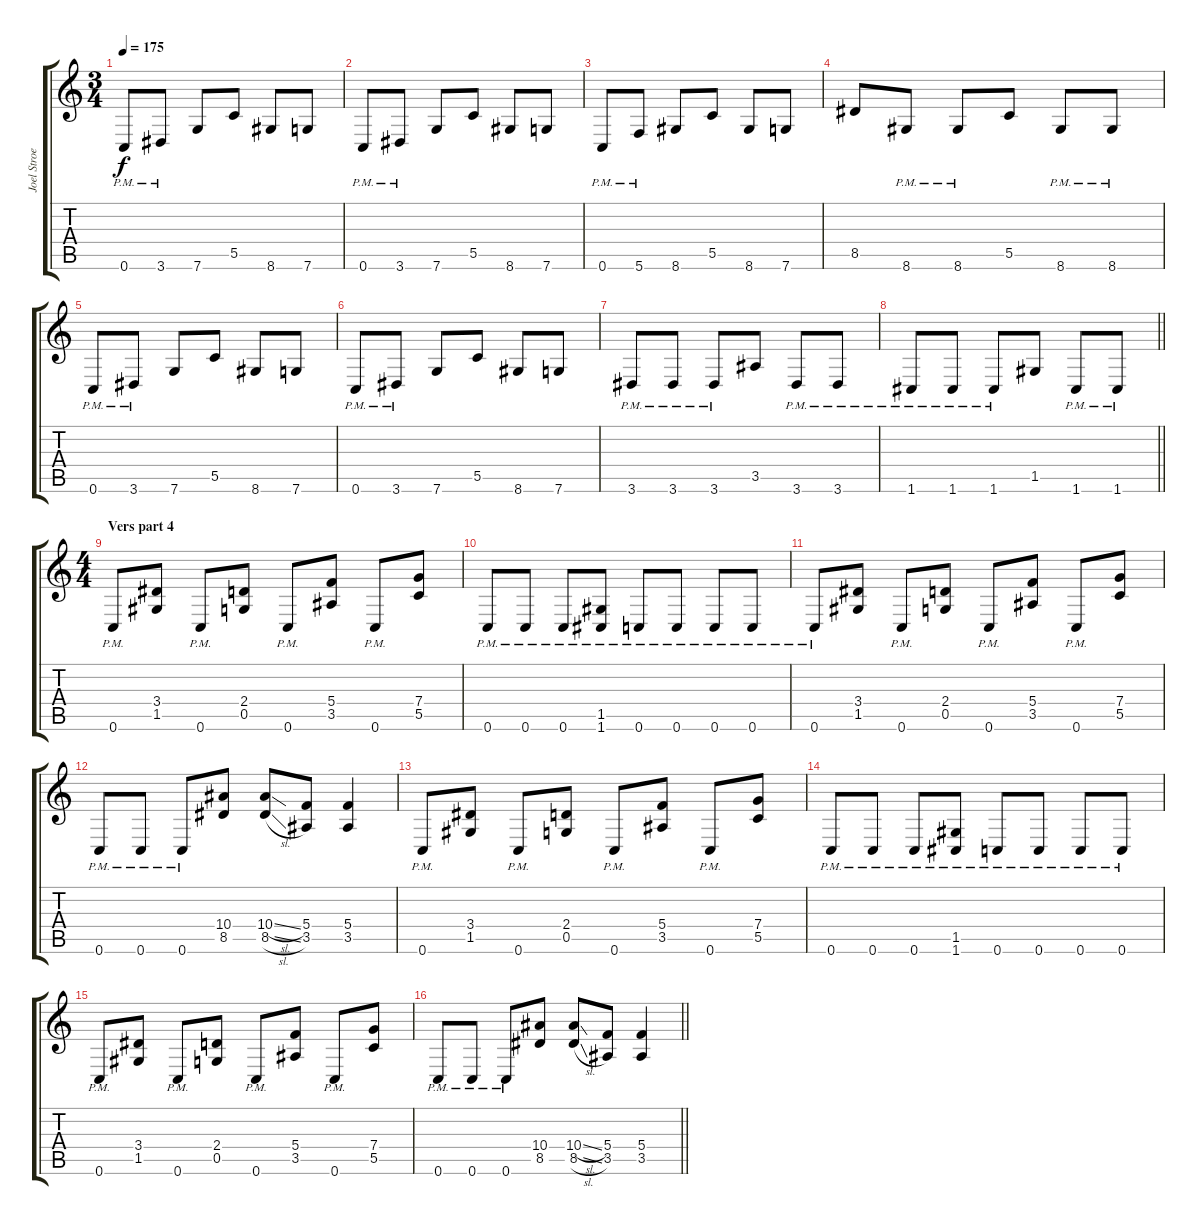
\track ("Joel Stroetzel" "Joel Stroe") {instrument distortionguitar}
\staff {score tabs}
\tuning (D4 A3 F3 C3 G2 C2) {hide}
\ts (3 4)
\tempo 175
\clef g2
\ks c
0.6{pm}.8{dy f} 3.6{pm}.8 7.6.8 5.5.8 8.6.8 7.6.8 |
0.6{pm}.8 3.6{pm}.8 7.6.8 5.5.8 8.6.8 7.6.8 |
0.6{pm}.8 5.6{pm}.8 8.6.8 5.5.8 8.6.8 7.6.8 |
8.5.8 8.6{pm}.8 8.6{pm}.8 5.5.8 8.6{pm}.8 8.6{pm}.8 |
0.6{pm}.8 3.6{pm}.8 7.6.8 5.5.8 8.6.8 7.6.8 |
0.6{pm}.8 3.6{pm}.8 7.6.8 5.5.8 8.6.8 7.6.8 |
3.6{pm}.8 3.6{pm}.8 3.6{pm}.8 3.5.8 3.6{pm}.8 3.6{pm}.8 |
\barLineRight lightlight
1.6{pm}.8 1.6{pm}.8 1.6{pm}.8 1.5.8 1.6{pm}.8 1.6{pm}.8 |
\ts (4 4)
\section ("" "Vers part 4")
0.6{pm}.8 (3.4 1.5).8 0.6{pm}.8 (2.4 0.5).8 0.6{pm}.8 (5.4 3.5).8 0.6{pm}.8 (7.4 5.5).8 |
0.6{pm}.8 0.6{pm}.8 0.6{pm}.8 (1.5{pm} 1.6).8 0.6{pm}.8 0.6{pm}.8 0.6{pm}.8 0.6{pm}.8 |
0.6{pm}.8 (3.4 1.5).8 0.6{pm}.8 (2.4 0.5).8 0.6{pm}.8 (5.4 3.5).8 0.6{pm}.8 (7.4 5.5).8 |
0.6{pm}.8 0.6{pm}.8 0.6{pm}.8 (10.4 8.5).8 (10.4{sl} 8.5{sl}).8 (5.4 3.5).8 (5.4 3.5).4 |
0.6{pm}.8 (3.4 1.5).8 0.6{pm}.8 (2.4 0.5).8 0.6{pm}.8 (5.4 3.5).8 0.6{pm}.8 (7.4 5.5).8 |
0.6{pm}.8 0.6{pm}.8 0.6{pm}.8 (1.5{pm} 1.6).8 0.6{pm}.8 0.6{pm}.8 0.6{pm}.8 0.6{pm}.8 |
0.6{pm}.8 (3.4 1.5).8 0.6{pm}.8 (2.4 0.5).8 0.6{pm}.8 (5.4 3.5).8 0.6{pm}.8 (7.4 5.5).8 |
\barLineRight lightlight
0.6{pm}.8 0.6{pm}.8 0.6{pm}.8 (10.4 8.5).8 (10.4{sl} 8.5{sl}).8 (5.4 3.5).8 (5.4 3.5).4
